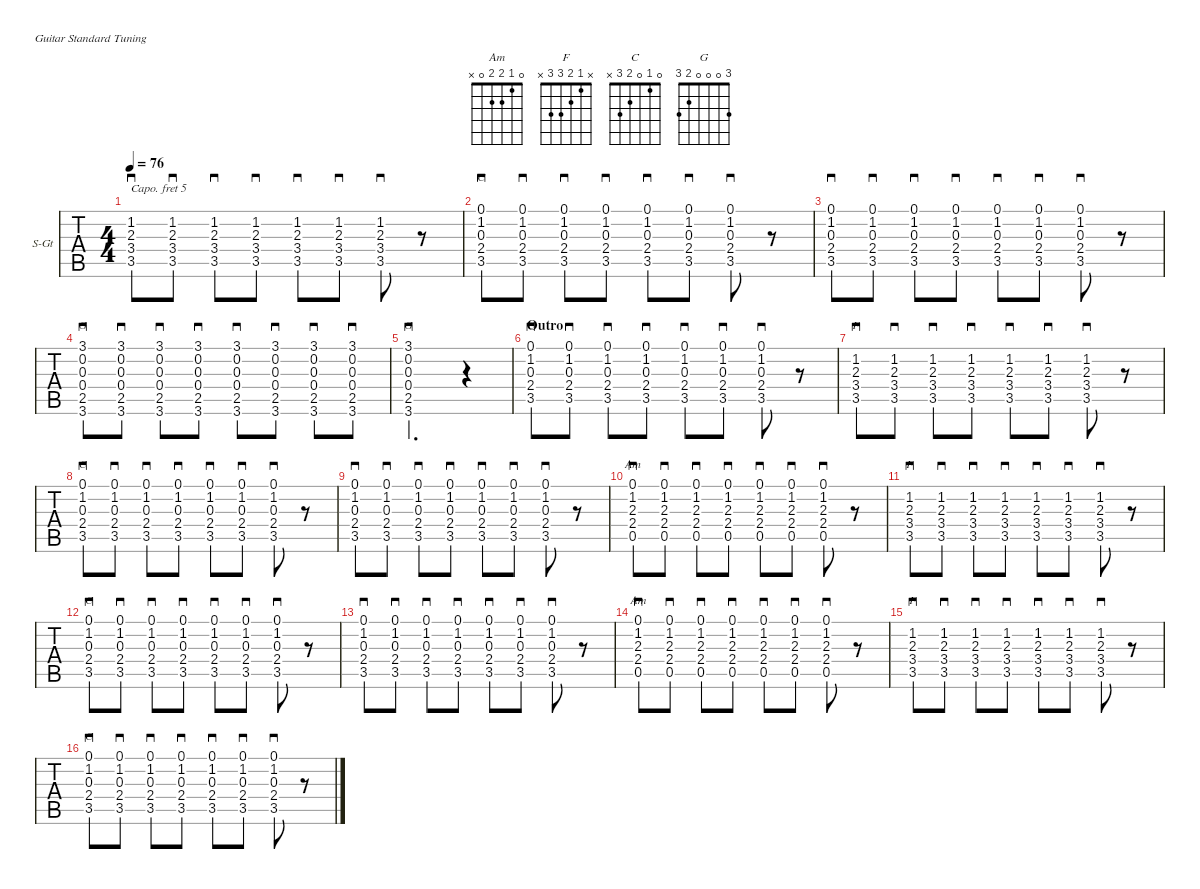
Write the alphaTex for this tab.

\defaultSystemsLayout 4
\hideDynamics
\bracketExtendMode nobrackets
\firstSystemTrackNameOrientation horizontal
\track ("cowboy chords (capo) 05" "S-Gt") {instrument acousticguitarsteel}
\staff {tabs}
\capo 5
\tuning (E4 B3 G3 D3 A2 E2)
\chord ("Am" 0 1 2 2 0 x)
\chord ("F" x 1 2 3 3 x)
\chord ("C" 0 1 0 2 3 x)
\chord ("G" 3 0 0 0 2 3)
\ts (4 4)
\tempo 76
\clef g2
\ks gminor
(3.5{acc forcenatural} 3.4{acc forcenatural} 2.3{acc forcenatural} 1.2{acc forcenatural}).8{sd dy mf beam Up} (3.5{acc forcenatural} 3.4{acc forcenatural} 2.3{acc forcenatural} 1.2{acc forcenatural}).8{sd beam Up} (3.5{acc forcenatural} 3.4{acc forcenatural} 2.3{acc forcenatural} 1.2{acc forcenatural}).8{sd beam Up} (3.5{acc forcenatural} 3.4{acc forcenatural} 2.3{acc forcenatural} 1.2{acc forcenatural}).8{sd beam Up} (3.5{acc forcenatural} 3.4{acc forcenatural} 2.3{acc forcenatural} 1.2{acc forcenatural}).8{sd beam Up} (3.5{acc forcenatural} 3.4{acc forcenatural} 2.3{acc forcenatural} 1.2{acc forcenatural}).8{sd beam Up} (3.5{acc forcenatural} 3.4{acc forcenatural} 2.3{acc forcenatural} 1.2{acc forcenatural}).8{sd beam Up} r.8{beam Down} |
(3.5{acc forcenatural} 2.4{acc forcenatural} 0.3{acc forcenatural} 1.2{acc forcenatural} 0.1{acc forcenatural}).8{sd ch "C" beam Up} (3.5{acc forcenatural} 2.4{acc forcenatural} 0.3{acc forcenatural} 1.2{acc forcenatural} 0.1{acc forcenatural}).8{sd beam Up} (3.5{acc forcenatural} 2.4{acc forcenatural} 0.3{acc forcenatural} 1.2{acc forcenatural} 0.1{acc forcenatural}).8{sd beam Up} (3.5{acc forcenatural} 2.4{acc forcenatural} 0.3{acc forcenatural} 1.2{acc forcenatural} 0.1{acc forcenatural}).8{sd beam Up} (3.5{acc forcenatural} 2.4{acc forcenatural} 0.3{acc forcenatural} 1.2{acc forcenatural} 0.1{acc forcenatural}).8{sd beam Up} (3.5{acc forcenatural} 2.4{acc forcenatural} 0.3{acc forcenatural} 1.2{acc forcenatural} 0.1{acc forcenatural}).8{sd beam Up} (3.5{acc forcenatural} 2.4{acc forcenatural} 0.3{acc forcenatural} 1.2{acc forcenatural} 0.1{acc forcenatural}).8{sd beam Up} r.8{beam Down} |
(3.5{acc forcenatural} 2.4{acc forcenatural} 0.3{acc forcenatural} 1.2{acc forcenatural} 0.1{acc forcenatural}).8{sd beam Up} (3.5{acc forcenatural} 2.4{acc forcenatural} 0.3{acc forcenatural} 1.2{acc forcenatural} 0.1{acc forcenatural}).8{sd beam Up} (3.5{acc forcenatural} 2.4{acc forcenatural} 0.3{acc forcenatural} 1.2{acc forcenatural} 0.1{acc forcenatural}).8{sd beam Up} (3.5{acc forcenatural} 2.4{acc forcenatural} 0.3{acc forcenatural} 1.2{acc forcenatural} 0.1{acc forcenatural}).8{sd beam Up} (3.5{acc forcenatural} 2.4{acc forcenatural} 0.3{acc forcenatural} 1.2{acc forcenatural} 0.1{acc forcenatural}).8{sd beam Up} (3.5{acc forcenatural} 2.4{acc forcenatural} 0.3{acc forcenatural} 1.2{acc forcenatural} 0.1{acc forcenatural}).8{sd beam Up} (3.5{acc forcenatural} 2.4{acc forcenatural} 0.3{acc forcenatural} 1.2{acc forcenatural} 0.1{acc forcenatural}).8{sd beam Up} r.8{beam Down} |
(3.6{acc forcenatural} 2.5{acc forcenatural} 0.4{acc forcenatural} 0.3{acc forcenatural} 0.2{acc forcenatural} 3.1{acc forcenatural}).8{sd ch "G" beam Up} (3.6{acc forcenatural} 2.5{acc forcenatural} 0.4{acc forcenatural} 0.3{acc forcenatural} 0.2{acc forcenatural} 3.1{acc forcenatural}).8{sd beam Up} (3.6{acc forcenatural} 2.5{acc forcenatural} 0.4{acc forcenatural} 0.3{acc forcenatural} 0.2{acc forcenatural} 3.1{acc forcenatural}).8{sd beam Up} (3.6{acc forcenatural} 2.5{acc forcenatural} 0.4{acc forcenatural} 0.3{acc forcenatural} 0.2{acc forcenatural} 3.1{acc forcenatural}).8{sd beam Up} (3.6{acc forcenatural} 2.5{acc forcenatural} 0.4{acc forcenatural} 0.3{acc forcenatural} 0.2{acc forcenatural} 3.1{acc forcenatural}).8{sd beam Up} (3.6{acc forcenatural} 2.5{acc forcenatural} 0.4{acc forcenatural} 0.3{acc forcenatural} 0.2{acc forcenatural} 3.1{acc forcenatural}).8{sd beam Up} (3.6{acc forcenatural} 2.5{acc forcenatural} 0.4{acc forcenatural} 0.3{acc forcenatural} 0.2{acc forcenatural} 3.1{acc forcenatural}).8{sd beam Up} (3.6{acc forcenatural} 2.5{acc forcenatural} 0.4{acc forcenatural} 0.3{acc forcenatural} 0.2{acc forcenatural} 3.1{acc forcenatural}).8{sd beam Up} |
(3.6{acc forcenatural} 2.5{acc forcenatural} 0.4{acc forcenatural} 0.3{acc forcenatural} 0.2{acc forcenatural} 3.1{acc forcenatural}).2{d sd ch "G" beam Up} r.4{beam Down} |
\section ("" "Outro")
(3.5{acc forcenatural} 2.4{acc forcenatural} 0.3{acc forcenatural} 1.2{acc forcenatural} 0.1{acc forcenatural}).8{sd ch "C" beam Up} (3.5{acc forcenatural} 2.4{acc forcenatural} 0.3{acc forcenatural} 1.2{acc forcenatural} 0.1{acc forcenatural}).8{sd beam Up} (3.5{acc forcenatural} 2.4{acc forcenatural} 0.3{acc forcenatural} 1.2{acc forcenatural} 0.1{acc forcenatural}).8{sd beam Up} (3.5{acc forcenatural} 2.4{acc forcenatural} 0.3{acc forcenatural} 1.2{acc forcenatural} 0.1{acc forcenatural}).8{sd beam Up} (3.5{acc forcenatural} 2.4{acc forcenatural} 0.3{acc forcenatural} 1.2{acc forcenatural} 0.1{acc forcenatural}).8{sd beam Up} (3.5{acc forcenatural} 2.4{acc forcenatural} 0.3{acc forcenatural} 1.2{acc forcenatural} 0.1{acc forcenatural}).8{sd beam Up} (3.5{acc forcenatural} 2.4{acc forcenatural} 0.3{acc forcenatural} 1.2{acc forcenatural} 0.1{acc forcenatural}).8{sd beam Up} r.8{beam Down} |
(3.5{acc forcenatural} 3.4{acc forcenatural} 2.3{acc forcenatural} 1.2{acc forcenatural}).8{sd ch "F" beam Up} (3.5{acc forcenatural} 3.4{acc forcenatural} 2.3{acc forcenatural} 1.2{acc forcenatural}).8{sd beam Up} (3.5{acc forcenatural} 3.4{acc forcenatural} 2.3{acc forcenatural} 1.2{acc forcenatural}).8{sd beam Up} (3.5{acc forcenatural} 3.4{acc forcenatural} 2.3{acc forcenatural} 1.2{acc forcenatural}).8{sd beam Up} (3.5{acc forcenatural} 3.4{acc forcenatural} 2.3{acc forcenatural} 1.2{acc forcenatural}).8{sd beam Up} (3.5{acc forcenatural} 3.4{acc forcenatural} 2.3{acc forcenatural} 1.2{acc forcenatural}).8{sd beam Up} (3.5{acc forcenatural} 3.4{acc forcenatural} 2.3{acc forcenatural} 1.2{acc forcenatural}).8{sd beam Up} r.8{beam Down} |
(3.5{acc forcenatural} 2.4{acc forcenatural} 0.3{acc forcenatural} 1.2{acc forcenatural} 0.1{acc forcenatural}).8{sd ch "C" beam Up} (3.5{acc forcenatural} 2.4{acc forcenatural} 0.3{acc forcenatural} 1.2{acc forcenatural} 0.1{acc forcenatural}).8{sd beam Up} (3.5{acc forcenatural} 2.4{acc forcenatural} 0.3{acc forcenatural} 1.2{acc forcenatural} 0.1{acc forcenatural}).8{sd beam Up} (3.5{acc forcenatural} 2.4{acc forcenatural} 0.3{acc forcenatural} 1.2{acc forcenatural} 0.1{acc forcenatural}).8{sd beam Up} (3.5{acc forcenatural} 2.4{acc forcenatural} 0.3{acc forcenatural} 1.2{acc forcenatural} 0.1{acc forcenatural}).8{sd beam Up} (3.5{acc forcenatural} 2.4{acc forcenatural} 0.3{acc forcenatural} 1.2{acc forcenatural} 0.1{acc forcenatural}).8{sd beam Up} (3.5{acc forcenatural} 2.4{acc forcenatural} 0.3{acc forcenatural} 1.2{acc forcenatural} 0.1{acc forcenatural}).8{sd beam Up} r.8{beam Down} |
(3.5{acc forcenatural} 2.4{acc forcenatural} 0.3{acc forcenatural} 1.2{acc forcenatural} 0.1{acc forcenatural}).8{sd beam Up} (3.5{acc forcenatural} 2.4{acc forcenatural} 0.3{acc forcenatural} 1.2{acc forcenatural} 0.1{acc forcenatural}).8{sd beam Up} (3.5{acc forcenatural} 2.4{acc forcenatural} 0.3{acc forcenatural} 1.2{acc forcenatural} 0.1{acc forcenatural}).8{sd beam Up} (3.5{acc forcenatural} 2.4{acc forcenatural} 0.3{acc forcenatural} 1.2{acc forcenatural} 0.1{acc forcenatural}).8{sd beam Up} (3.5{acc forcenatural} 2.4{acc forcenatural} 0.3{acc forcenatural} 1.2{acc forcenatural} 0.1{acc forcenatural}).8{sd beam Up} (3.5{acc forcenatural} 2.4{acc forcenatural} 0.3{acc forcenatural} 1.2{acc forcenatural} 0.1{acc forcenatural}).8{sd beam Up} (3.5{acc forcenatural} 2.4{acc forcenatural} 0.3{acc forcenatural} 1.2{acc forcenatural} 0.1{acc forcenatural}).8{sd beam Up} r.8{beam Down} |
(0.5{acc forcenatural} 2.4{acc forcenatural} 2.3{acc forcenatural} 1.2{acc forcenatural} 0.1{acc forcenatural}).8{sd ch "Am" beam Up} (0.5{acc forcenatural} 2.4{acc forcenatural} 2.3{acc forcenatural} 1.2{acc forcenatural} 0.1{acc forcenatural}).8{sd beam Up} (0.5{acc forcenatural} 2.4{acc forcenatural} 2.3{acc forcenatural} 1.2{acc forcenatural} 0.1{acc forcenatural}).8{sd beam Up} (0.5{acc forcenatural} 2.4{acc forcenatural} 2.3{acc forcenatural} 1.2{acc forcenatural} 0.1{acc forcenatural}).8{sd beam Up} (0.5{acc forcenatural} 2.4{acc forcenatural} 2.3{acc forcenatural} 1.2{acc forcenatural} 0.1{acc forcenatural}).8{sd beam Up} (0.5{acc forcenatural} 2.4{acc forcenatural} 2.3{acc forcenatural} 1.2{acc forcenatural} 0.1{acc forcenatural}).8{sd beam Up} (0.5{acc forcenatural} 2.4{acc forcenatural} 2.3{acc forcenatural} 1.2{acc forcenatural} 0.1{acc forcenatural}).8{sd beam Up} r.8{beam Down} |
(3.5{acc forcenatural} 3.4{acc forcenatural} 2.3{acc forcenatural} 1.2{acc forcenatural}).8{sd ch "F" beam Up} (3.5{acc forcenatural} 3.4{acc forcenatural} 2.3{acc forcenatural} 1.2{acc forcenatural}).8{sd beam Up} (3.5{acc forcenatural} 3.4{acc forcenatural} 2.3{acc forcenatural} 1.2{acc forcenatural}).8{sd beam Up} (3.5{acc forcenatural} 3.4{acc forcenatural} 2.3{acc forcenatural} 1.2{acc forcenatural}).8{sd beam Up} (3.5{acc forcenatural} 3.4{acc forcenatural} 2.3{acc forcenatural} 1.2{acc forcenatural}).8{sd beam Up} (3.5{acc forcenatural} 3.4{acc forcenatural} 2.3{acc forcenatural} 1.2{acc forcenatural}).8{sd beam Up} (3.5{acc forcenatural} 3.4{acc forcenatural} 2.3{acc forcenatural} 1.2{acc forcenatural}).8{sd beam Up} r.8{beam Down} |
(3.5{acc forcenatural} 2.4{acc forcenatural} 0.3{acc forcenatural} 1.2{acc forcenatural} 0.1{acc forcenatural}).8{sd ch "C" beam Up} (3.5{acc forcenatural} 2.4{acc forcenatural} 0.3{acc forcenatural} 1.2{acc forcenatural} 0.1{acc forcenatural}).8{sd beam Up} (3.5{acc forcenatural} 2.4{acc forcenatural} 0.3{acc forcenatural} 1.2{acc forcenatural} 0.1{acc forcenatural}).8{sd beam Up} (3.5{acc forcenatural} 2.4{acc forcenatural} 0.3{acc forcenatural} 1.2{acc forcenatural} 0.1{acc forcenatural}).8{sd beam Up} (3.5{acc forcenatural} 2.4{acc forcenatural} 0.3{acc forcenatural} 1.2{acc forcenatural} 0.1{acc forcenatural}).8{sd beam Up} (3.5{acc forcenatural} 2.4{acc forcenatural} 0.3{acc forcenatural} 1.2{acc forcenatural} 0.1{acc forcenatural}).8{sd beam Up} (3.5{acc forcenatural} 2.4{acc forcenatural} 0.3{acc forcenatural} 1.2{acc forcenatural} 0.1{acc forcenatural}).8{sd beam Up} r.8{beam Down} |
(3.5{acc forcenatural} 2.4{acc forcenatural} 0.3{acc forcenatural} 1.2{acc forcenatural} 0.1{acc forcenatural}).8{sd beam Up} (3.5{acc forcenatural} 2.4{acc forcenatural} 0.3{acc forcenatural} 1.2{acc forcenatural} 0.1{acc forcenatural}).8{sd beam Up} (3.5{acc forcenatural} 2.4{acc forcenatural} 0.3{acc forcenatural} 1.2{acc forcenatural} 0.1{acc forcenatural}).8{sd beam Up} (3.5{acc forcenatural} 2.4{acc forcenatural} 0.3{acc forcenatural} 1.2{acc forcenatural} 0.1{acc forcenatural}).8{sd beam Up} (3.5{acc forcenatural} 2.4{acc forcenatural} 0.3{acc forcenatural} 1.2{acc forcenatural} 0.1{acc forcenatural}).8{sd beam Up} (3.5{acc forcenatural} 2.4{acc forcenatural} 0.3{acc forcenatural} 1.2{acc forcenatural} 0.1{acc forcenatural}).8{sd beam Up} (3.5{acc forcenatural} 2.4{acc forcenatural} 0.3{acc forcenatural} 1.2{acc forcenatural} 0.1{acc forcenatural}).8{sd beam Up} r.8{beam Down} |
(0.5{acc forcenatural} 2.4{acc forcenatural} 2.3{acc forcenatural} 1.2{acc forcenatural} 0.1{acc forcenatural}).8{sd ch "Am" beam Up} (0.5{acc forcenatural} 2.4{acc forcenatural} 2.3{acc forcenatural} 1.2{acc forcenatural} 0.1{acc forcenatural}).8{sd beam Up} (0.5{acc forcenatural} 2.4{acc forcenatural} 2.3{acc forcenatural} 1.2{acc forcenatural} 0.1{acc forcenatural}).8{sd beam Up} (0.5{acc forcenatural} 2.4{acc forcenatural} 2.3{acc forcenatural} 1.2{acc forcenatural} 0.1{acc forcenatural}).8{sd beam Up} (0.5{acc forcenatural} 2.4{acc forcenatural} 2.3{acc forcenatural} 1.2{acc forcenatural} 0.1{acc forcenatural}).8{sd beam Up} (0.5{acc forcenatural} 2.4{acc forcenatural} 2.3{acc forcenatural} 1.2{acc forcenatural} 0.1{acc forcenatural}).8{sd beam Up} (0.5{acc forcenatural} 2.4{acc forcenatural} 2.3{acc forcenatural} 1.2{acc forcenatural} 0.1{acc forcenatural}).8{sd beam Up} r.8{beam Down} |
(3.5{acc forcenatural} 3.4{acc forcenatural} 2.3{acc forcenatural} 1.2{acc forcenatural}).8{sd ch "F" beam Up} (3.5{acc forcenatural} 3.4{acc forcenatural} 2.3{acc forcenatural} 1.2{acc forcenatural}).8{sd beam Up} (3.5{acc forcenatural} 3.4{acc forcenatural} 2.3{acc forcenatural} 1.2{acc forcenatural}).8{sd beam Up} (3.5{acc forcenatural} 3.4{acc forcenatural} 2.3{acc forcenatural} 1.2{acc forcenatural}).8{sd beam Up} (3.5{acc forcenatural} 3.4{acc forcenatural} 2.3{acc forcenatural} 1.2{acc forcenatural}).8{sd beam Up} (3.5{acc forcenatural} 3.4{acc forcenatural} 2.3{acc forcenatural} 1.2{acc forcenatural}).8{sd beam Up} (3.5{acc forcenatural} 3.4{acc forcenatural} 2.3{acc forcenatural} 1.2{acc forcenatural}).8{sd beam Up} r.8{beam Down} |
(3.5{acc forcenatural} 2.4{acc forcenatural} 0.3{acc forcenatural} 1.2{acc forcenatural} 0.1{acc forcenatural}).8{sd ch "C" beam Up} (3.5{acc forcenatural} 2.4{acc forcenatural} 0.3{acc forcenatural} 1.2{acc forcenatural} 0.1{acc forcenatural}).8{sd beam Up} (3.5{acc forcenatural} 2.4{acc forcenatural} 0.3{acc forcenatural} 1.2{acc forcenatural} 0.1{acc forcenatural}).8{sd beam Up} (3.5{acc forcenatural} 2.4{acc forcenatural} 0.3{acc forcenatural} 1.2{acc forcenatural} 0.1{acc forcenatural}).8{sd beam Up} (3.5{acc forcenatural} 2.4{acc forcenatural} 0.3{acc forcenatural} 1.2{acc forcenatural} 0.1{acc forcenatural}).8{sd beam Up} (3.5{acc forcenatural} 2.4{acc forcenatural} 0.3{acc forcenatural} 1.2{acc forcenatural} 0.1{acc forcenatural}).8{sd beam Up} (3.5{acc forcenatural} 2.4{acc forcenatural} 0.3{acc forcenatural} 1.2{acc forcenatural} 0.1{acc forcenatural}).8{sd beam Up} r.8{beam Down}
